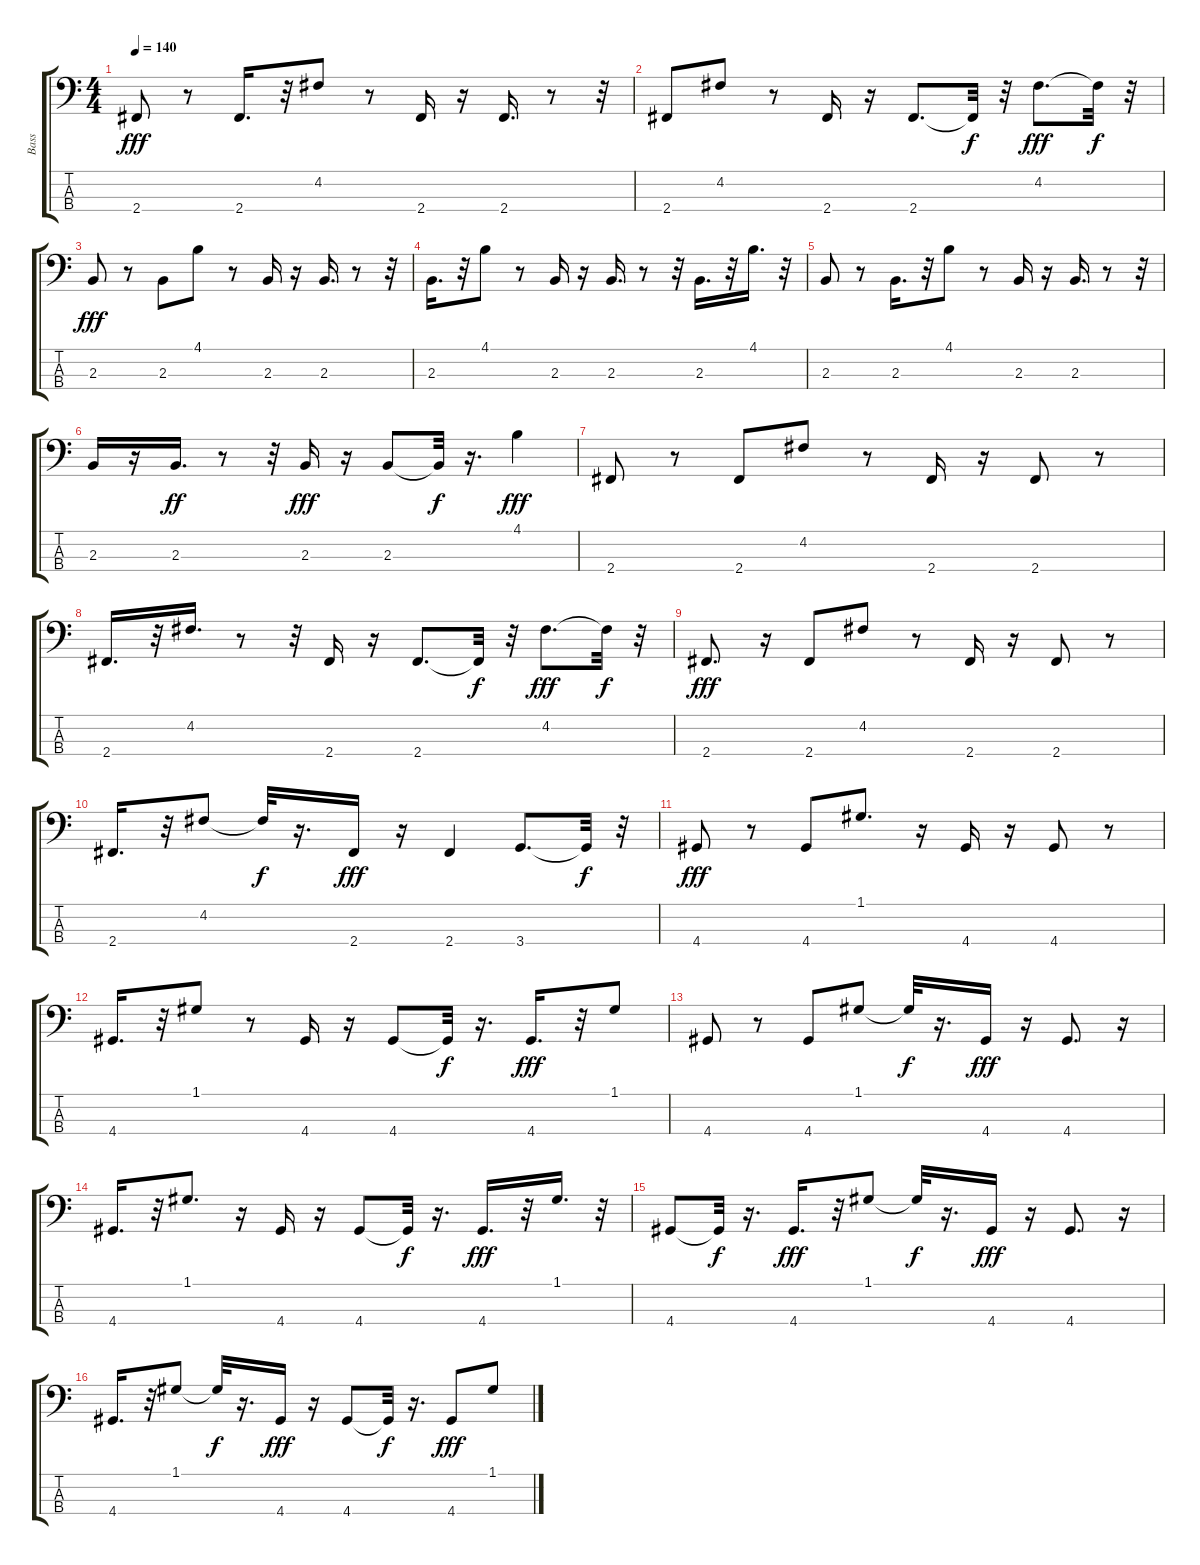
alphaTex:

\track ("Bass" "Bass") {instrument electricbassfinger}
\staff {score tabs}
\tuning (G2 D2 A1 E1) {hide}
\ts (4 4)
\tempo 140
\clef f4
\ks c
2.4.8{dy fff} r.8 2.4.16{d} r.32 4.2.8 r.8 2.4.16 r.16 2.4.16{d} r.8 r.32 |
2.4.8 4.2.8 r.8 2.4.16 r.16 2.4.8{d} 2.4{t}.32{dy f} r.32 4.2.8{d dy fff} 4.2{t}.32{dy f} r.32 |
2.3.8{dy fff} r.8 2.3.8 4.1.8 r.8 2.3.16 r.16 2.3.16{d} r.8 r.32 |
2.3.16{d} r.32 4.1.8 r.8 2.3.16 r.16 2.3.16{d} r.8 r.32 2.3.16{d} r.32 4.1.16{d} r.32 |
2.3.8 r.8 2.3.16{d} r.32 4.1.8 r.8 2.3.16 r.16 2.3.16{d} r.8 r.32 |
2.3.16 r.16 2.3.16{d dy ff} r.8 r.32 2.3.16{dy fff} r.16 2.3.8 2.3{t}.32{dy f} r.16{d} 4.1.4{dy fff} |
2.4.8 r.8 2.4.8 4.2.8 r.8 2.4.16 r.16 2.4.8 r.8 |
2.4.16{d} r.32 4.2.16{d} r.8 r.32 2.4.16 r.16 2.4.8{d} 2.4{t}.32{dy f} r.32 4.2.8{d dy fff} 4.2{t}.32{dy f} r.32 |
2.4.8{d dy fff} r.16 2.4.8 4.2.8 r.8 2.4.16 r.16 2.4.8 r.8 |
2.4.16{d} r.32 4.2.8 4.2{t}.32{dy f} r.16{d} 2.4.16{dy fff} r.16 2.4.4 3.4.8{d} 3.4{t}.32{dy f} r.32 |
4.4.8{dy fff} r.8 4.4.8 1.1.8{d} r.16 4.4.16 r.16 4.4.8 r.8 |
4.4.16{d} r.32 1.1.8 r.8 4.4.16 r.16 4.4.8 4.4{t}.32{dy f} r.16{d} 4.4.16{d dy fff} r.32 1.1.8 |
4.4.8 r.8 4.4.8 1.1.8 1.1{t}.32{dy f} r.16{d} 4.4.16{dy fff} r.16 4.4.8{d} r.16 |
4.4.16{d} r.32 1.1.8{d} r.16 4.4.16 r.16 4.4.8 4.4{t}.32{dy f} r.16{d} 4.4.16{d dy fff} r.32 1.1.16{d} r.32 |
4.4.8 4.4{t}.32{dy f} r.16{d} 4.4.16{d dy fff} r.32 1.1.8 1.1{t}.32{dy f} r.16{d} 4.4.16{dy fff} r.16 4.4.8{d} r.16 |
4.4.16{d} r.32 1.1.8 1.1{t}.32{dy f} r.16{d} 4.4.16{dy fff} r.16 4.4.8 4.4{t}.32{dy f} r.16{d} 4.4.8{dy fff} 1.1.8
